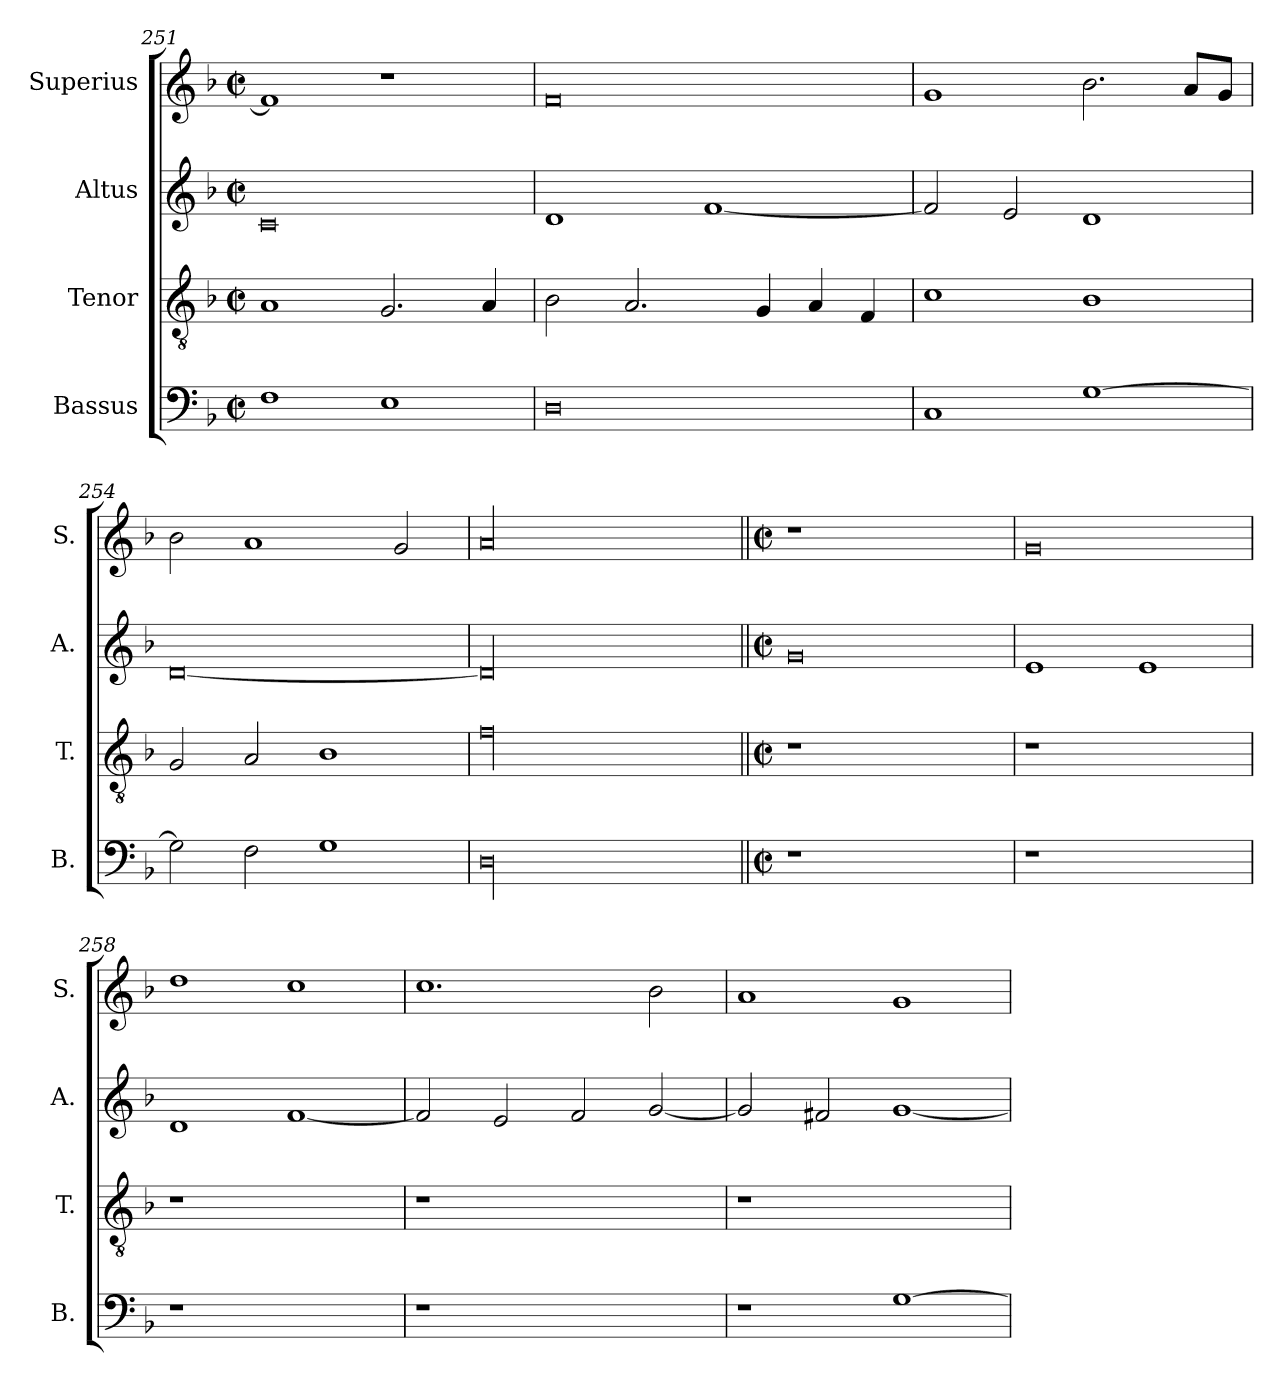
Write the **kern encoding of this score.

**kern	**kern	**kern	**kern
*part4	*part3	*part2	*part1
*staff4	*staff3	*staff2	*staff1
*I"Bassus	*I"Tenor	*I"Altus	*I"Superius
*I'B.	*I'T.	*I'A.	*I'S.
*clefF4	*clefGv2	*clefG2	*clefG2
*	*ITrd7c12	*	*
*k[b-]	*k[b-]	*k[b-]	*k[b-]
*F:	*F:	*F:	*F:
*M2/2	*M2/2	*M2/2	*M2/2
*met(c|)	*met(c|)	*met(c|)	*met(c|)
=251	=251	=251	=251
1Fi	1AAi	0ci	1fi]
1Ei	2.GGi/	.	1r
.	4AAi/	.	.
!!LO:LB:g=z
=252	=252	=252	=252
0Di	2BB-i\	1di	0fi
.	2.AAi/	.	.
.	.	[<1fi	.
.	4GGi/	.	.
.	4AAi/	.	.
.	4FFi/	.	.
=253	=253	=253	=253
1Ci	1Ci	2fi/]	1gi
.	.	2ei/	.
[>1Gi	1BB-i	1di	2.b-i\
.	.	.	8ai/L
.	.	.	8gi/J
=254	=254	=254	=254
2Gi\]	2GGi/	[<0di	2b-i\
2Fi\	2AAi/	.	1ai
1Gi	1BB-i	.	.
.	.	.	2gi/
=255	=255	=255	=255
00Di	00Fi	00di]	00ai
!!LO:PB:g=z
=256||	=256||	=256||	=256||
*M2/2	*M2/2	*M2/2	*M2/2
*met(c|)	*met(c|)	*met(c|)	*met(c|)
!LO:N:vis=1	!LO:N:vis=1	!	!LO:N:vis=1
1r	1r	0gi	1r
1ryy	1ryy	.	1ryy
=257	=257	=257	=257
!LO:N:vis=1	!LO:N:vis=1	!	!
1r	1r	1ei	0gi
1ryy	1ryy	1ei	.
=258	=258	=258	=258
!LO:N:vis=1	!LO:N:vis=1	!	!
1r	1r	1di	1ddi
1ryy	1ryy	[<1fi	1cci
=259	=259	=259	=259
!LO:N:vis=1	!LO:N:vis=1	!	!
1r	1r	2fi/]	1.cci
.	.	2ei/	.
1ryy	1ryy	2fi/	.
.	.	[<2gi/	2b-i\
=260	=260	=260	=260
!	!LO:N:vis=1	!	!
1r	1r	2gi/]	1ai
.	.	2f#Xi/	.
[>1Gi	1ryy	[<1gi	1gi
=	=	=	=
*-	*-	*-	*-
